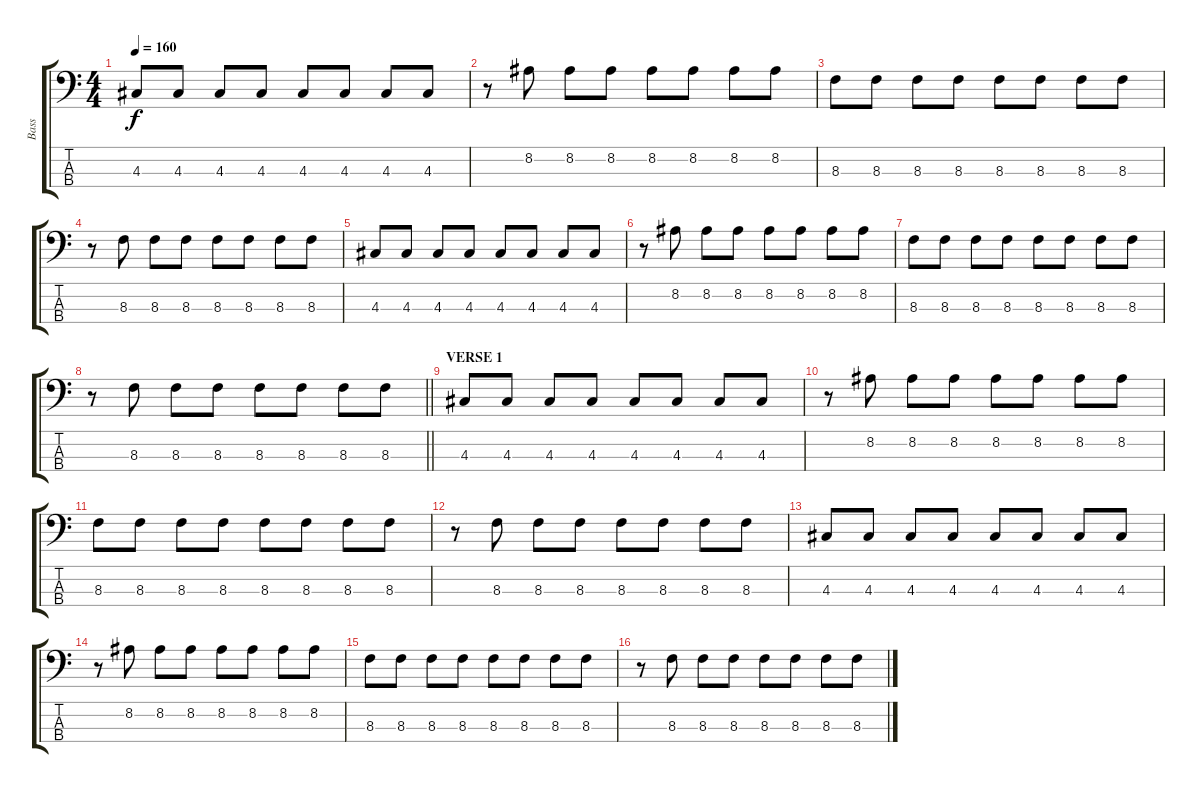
\track ("Bass" "Bass") {instrument electricbassfinger}
\staff {score tabs}
\tuning (G2 D2 A1 E1) {hide}
\ts (4 4)
\tempo 160
\clef f4
\ks c
4.3.8{dy f} 4.3.8 4.3.8 4.3.8 4.3.8 4.3.8 4.3.8 4.3.8 |
r.8 8.2.8 8.2.8 8.2.8 8.2.8 8.2.8 8.2.8 8.2.8 |
8.3.8 8.3.8 8.3.8 8.3.8 8.3.8 8.3.8 8.3.8 8.3.8 |
r.8 8.3.8 8.3.8 8.3.8 8.3.8 8.3.8 8.3.8 8.3.8 |
4.3.8 4.3.8 4.3.8 4.3.8 4.3.8 4.3.8 4.3.8 4.3.8 |
r.8 8.2.8 8.2.8 8.2.8 8.2.8 8.2.8 8.2.8 8.2.8 |
8.3.8 8.3.8 8.3.8 8.3.8 8.3.8 8.3.8 8.3.8 8.3.8 |
\barLineRight lightlight
r.8 8.3.8 8.3.8 8.3.8 8.3.8 8.3.8 8.3.8 8.3.8 |
\section ("" "VERSE 1")
4.3.8 4.3.8 4.3.8 4.3.8 4.3.8 4.3.8 4.3.8 4.3.8 |
r.8 8.2.8 8.2.8 8.2.8 8.2.8 8.2.8 8.2.8 8.2.8 |
8.3.8 8.3.8 8.3.8 8.3.8 8.3.8 8.3.8 8.3.8 8.3.8 |
r.8 8.3.8 8.3.8 8.3.8 8.3.8 8.3.8 8.3.8 8.3.8 |
4.3.8 4.3.8 4.3.8 4.3.8 4.3.8 4.3.8 4.3.8 4.3.8 |
r.8 8.2.8 8.2.8 8.2.8 8.2.8 8.2.8 8.2.8 8.2.8 |
8.3.8 8.3.8 8.3.8 8.3.8 8.3.8 8.3.8 8.3.8 8.3.8 |
r.8 8.3.8 8.3.8 8.3.8 8.3.8 8.3.8 8.3.8 8.3.8
